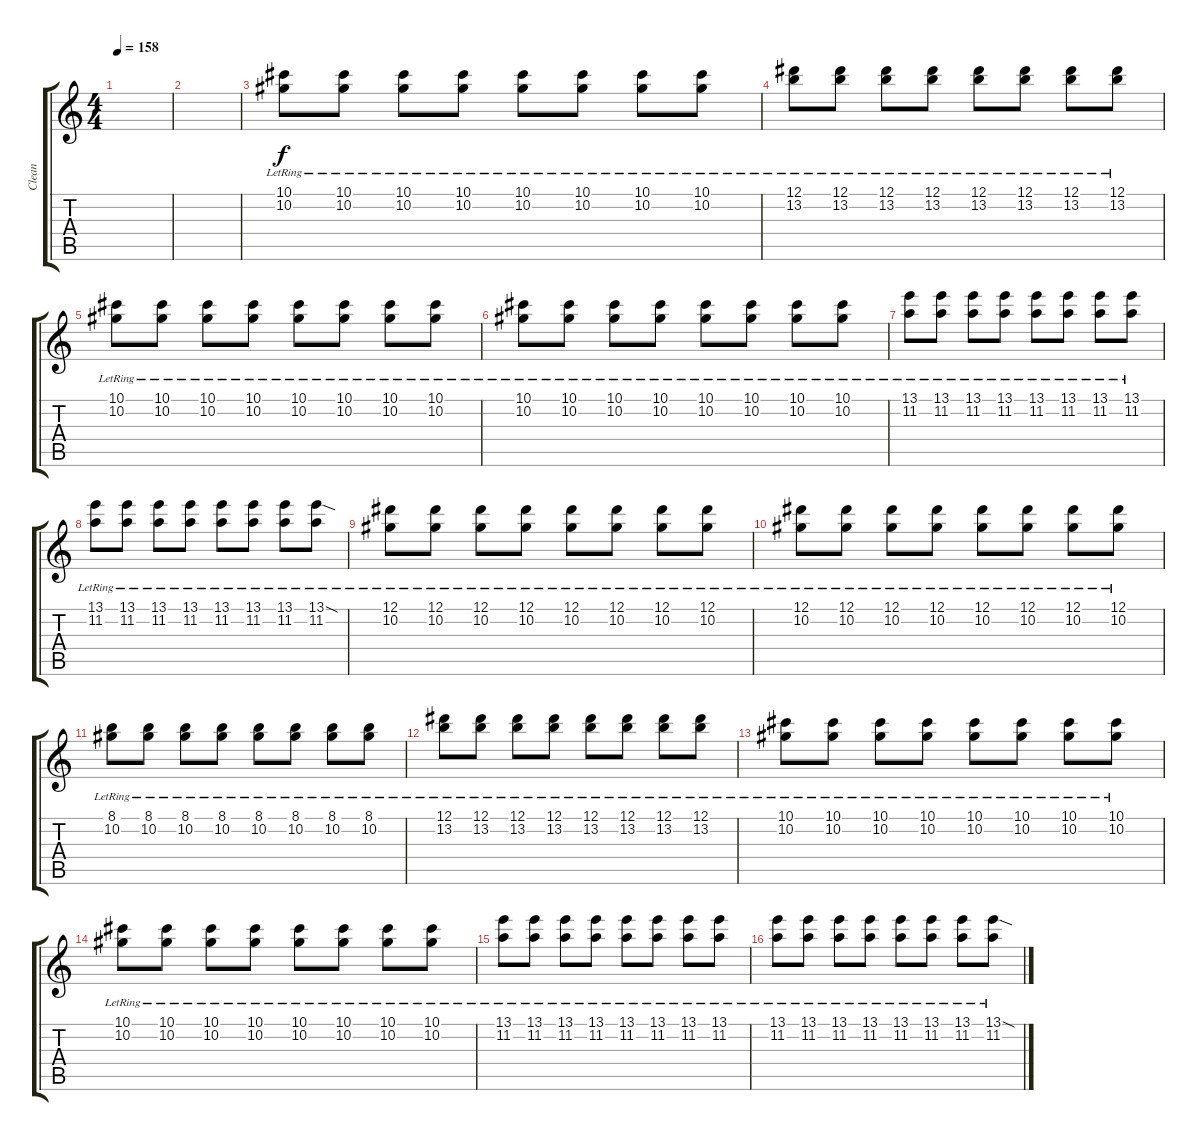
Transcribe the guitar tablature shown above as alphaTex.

\track ("Clean" "Clean") {instrument electricguitarclean}
\staff {score tabs}
\tuning (Eb4 Bb3 Gb3 Db3 Ab2 Db2) {hide}
\ts (4 4)
\tempo 158
\clef g2
\ks c
|
|
(10.1{lr} 10.2{lr}).8 (10.1{lr} 10.2{lr}).8 (10.1{lr} 10.2{lr}).8 (10.1{lr} 10.2{lr}).8 (10.1{lr} 10.2{lr}).8 (10.1{lr} 10.2{lr}).8 (10.1{lr} 10.2{lr}).8 (10.1{lr} 10.2{lr}).8 |
(12.1{lr} 13.2{lr}).8 (12.1{lr} 13.2{lr}).8 (12.1{lr} 13.2{lr}).8 (12.1{lr} 13.2{lr}).8 (12.1{lr} 13.2{lr}).8 (12.1{lr} 13.2{lr}).8 (12.1{lr} 13.2{lr}).8 (12.1{lr} 13.2{lr}).8 |
(10.1{lr} 10.2{lr}).8 (10.1{lr} 10.2{lr}).8 (10.1{lr} 10.2{lr}).8 (10.1{lr} 10.2{lr}).8 (10.1{lr} 10.2{lr}).8 (10.1{lr} 10.2{lr}).8 (10.1{lr} 10.2{lr}).8 (10.1{lr} 10.2{lr}).8 |
(10.1{lr} 10.2{lr}).8 (10.1{lr} 10.2{lr}).8 (10.1{lr} 10.2{lr}).8 (10.1{lr} 10.2{lr}).8 (10.1{lr} 10.2{lr}).8 (10.1{lr} 10.2{lr}).8 (10.1{lr} 10.2{lr}).8 (10.1{lr} 10.2{lr}).8 |
(13.1{lr} 11.2{lr}).8 (13.1{lr} 11.2{lr}).8 (13.1{lr} 11.2{lr}).8 (13.1{lr} 11.2{lr}).8 (13.1{lr} 11.2{lr}).8 (13.1{lr} 11.2{lr}).8 (13.1{lr} 11.2{lr}).8 (13.1{lr} 11.2{lr}).8 |
(13.1{lr} 11.2{lr}).8 (13.1{lr} 11.2{lr}).8 (13.1{lr} 11.2{lr}).8 (13.1{lr} 11.2{lr}).8 (13.1{lr} 11.2{lr}).8 (13.1{lr} 11.2{lr}).8 (13.1{lr} 11.2{lr}).8 (13.1{sod lr} 11.2{lr}).8 |
(12.1{lr} 10.2{lr}).8 (12.1{lr} 10.2).8 (12.1{lr} 10.2{lr}).8 (12.1{lr} 10.2{lr}).8 (12.1{lr} 10.2{lr}).8 (12.1{lr} 10.2{lr}).8 (12.1{lr} 10.2{lr}).8 (12.1{lr} 10.2{lr}).8 |
(12.1{lr} 10.2{lr}).8 (12.1{lr} 10.2).8 (12.1{lr} 10.2{lr}).8 (12.1{lr} 10.2{lr}).8 (12.1{lr} 10.2{lr}).8 (12.1{lr} 10.2{lr}).8 (12.1{lr} 10.2{lr}).8 (12.1{lr} 10.2{lr}).8 |
(8.1{lr} 10.2{lr}).8 (8.1{lr} 10.2{lr}).8 (8.1{lr} 10.2{lr}).8 (8.1{lr} 10.2{lr}).8 (8.1{lr} 10.2{lr}).8 (8.1{lr} 10.2{lr}).8 (8.1{lr} 10.2{lr}).8 (8.1{lr} 10.2{lr}).8 |
(12.1{lr} 13.2{lr}).8 (12.1{lr} 13.2{lr}).8 (12.1{lr} 13.2{lr}).8 (12.1{lr} 13.2{lr}).8 (12.1{lr} 13.2{lr}).8 (12.1{lr} 13.2{lr}).8 (12.1{lr} 13.2{lr}).8 (12.1{lr} 13.2{lr}).8 |
(10.1{lr} 10.2{lr}).8 (10.1{lr} 10.2{lr}).8 (10.1{lr} 10.2{lr}).8 (10.1{lr} 10.2{lr}).8 (10.1{lr} 10.2{lr}).8 (10.1{lr} 10.2{lr}).8 (10.1{lr} 10.2{lr}).8 (10.1{lr} 10.2{lr}).8 |
(10.1{lr} 10.2{lr}).8 (10.1{lr} 10.2{lr}).8 (10.1{lr} 10.2{lr}).8 (10.1{lr} 10.2{lr}).8 (10.1{lr} 10.2{lr}).8 (10.1{lr} 10.2{lr}).8 (10.1{lr} 10.2{lr}).8 (10.1{lr} 10.2{lr}).8 |
(13.1{lr} 11.2{lr}).8 (13.1{lr} 11.2{lr}).8 (13.1{lr} 11.2{lr}).8 (13.1{lr} 11.2{lr}).8 (13.1{lr} 11.2{lr}).8 (13.1{lr} 11.2{lr}).8 (13.1{lr} 11.2{lr}).8 (13.1{lr} 11.2{lr}).8 |
(13.1{lr} 11.2{lr}).8 (13.1{lr} 11.2{lr}).8 (13.1{lr} 11.2{lr}).8 (13.1{lr} 11.2{lr}).8 (13.1{lr} 11.2{lr}).8 (13.1{lr} 11.2{lr}).8 (13.1{lr} 11.2{lr}).8 (13.1{sod lr} 11.2{lr}).8
